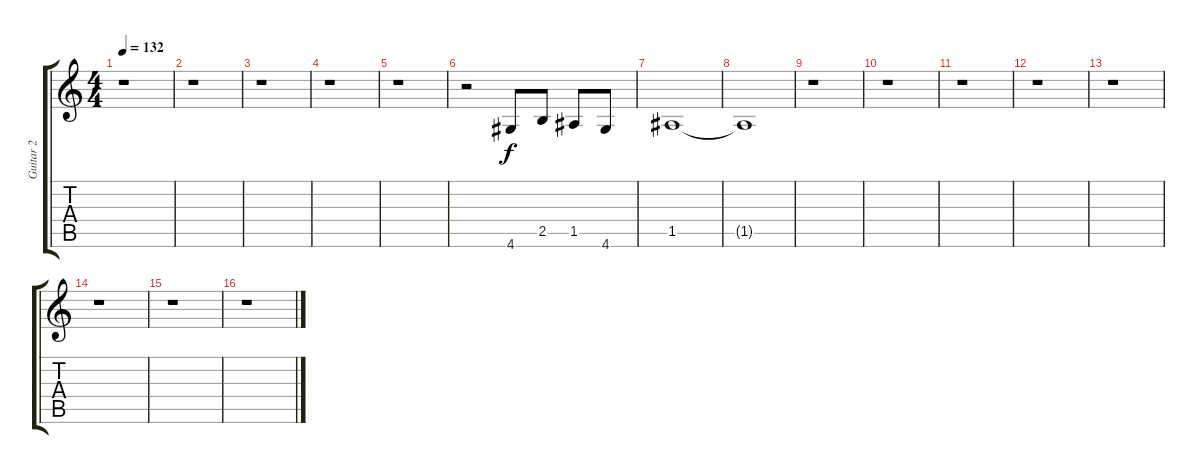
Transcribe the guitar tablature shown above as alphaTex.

\track ("Guitar 2" "Guitar 2") {instrument electricguitarclean}
\staff {score tabs}
\tuning (E4 B3 G3 D3 A2 E2) {hide}
\ts (4 4)
\tempo 132
\clef g2
\ks c
r.1{dy f} |
r.1 |
r.1 |
r.1 |
r.1 |
r.2 4.6.8 2.5.8 1.5.8 4.6.8 |
1.5.1 |
1.5{t}.1 |
r.1 |
r.1 |
r.1 |
r.1 |
r.1 |
r.1 |
r.1 |
r.1
